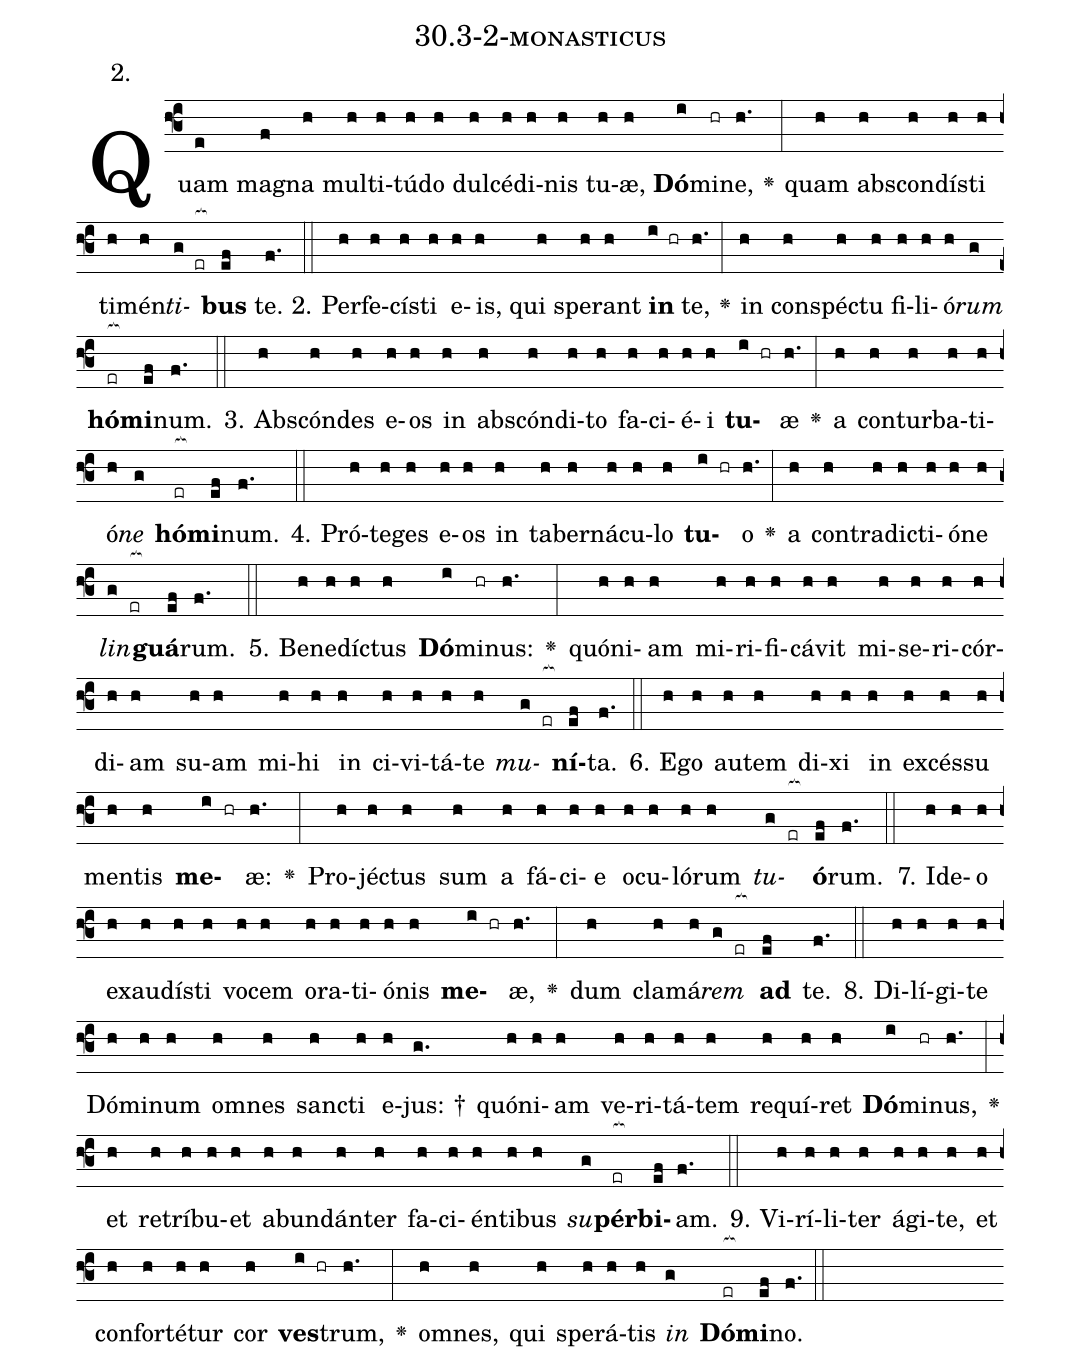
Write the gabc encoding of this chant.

name: 30.3-2-monasticus;
annotation: 2.;
%%
(f3)Quam(e) ma(f)gna(h) mul(h)ti(h)tú(h)do(h) dul(h)cé(h)di(h)nis(h) tu(h)æ,(h) <b>Dó</b>(i)mi(hr)ne,(h.) <v>\greheightstar</v>(:) quam(h) abs(h)con(h)dís(h)ti(h) ti(h)mén(h)<i>ti</i>(g er[ocb:1{])<b>bus</b>(ef[ocb:0}]) te.(f.) (::)
2. Per(h)fe(h)cís(h)ti(h) e(h)is,(h) qui(h) spe(h)rant(h) <b>in</b>(i hr) te,(h.) <v>\greheightstar</v>(:) in(h) con(h)spéc(h)tu(h) fi(h)li(h)ó(h)<i>rum</i>(g) <b>hó</b>(er[ocb:1{])<b>mi</b>(ef[ocb:0}])num.(f.) (::)
3. Abs(h)cón(h)des(h) e(h)os(h) in(h) abs(h)cón(h)di(h)to(h) fa(h)ci(h)é(h)i(h) <b>tu</b>(i hr)æ(h.) <v>\greheightstar</v>(:) a(h) con(h)tur(h)ba(h)ti(h)ó(h)<i>ne</i>(g) <b>hó</b>(er[ocb:1{])<b>mi</b>(ef[ocb:0}])num.(f.) (::)
4. Pró(h)te(h)ges(h) e(h)os(h) in(h) ta(h)ber(h)ná(h)cu(h)lo(h) <b>tu</b>(i hr)o(h.) <v>\greheightstar</v>(:) a(h) con(h)tra(h)dic(h)ti(h)ó(h)ne(h) <i>lin</i>(g er[ocb:1{])<b>guá</b>(ef[ocb:0}])rum.(f.) (::)
5. Be(h)ne(h)díc(h)tus(h) <b>Dó</b>(i)mi(hr)nus:(h.) <v>\greheightstar</v>(:) quón(h)i(h)am(h) mi(h)ri(h)fi(h)cá(h)vit(h) mi(h)se(h)ri(h)cór(h)di(h)am(h) su(h)am(h) mi(h)hi(h) in(h) ci(h)vi(h)tá(h)te(h) <i>mu</i>(g er[ocb:1{])<b>ní</b>(ef[ocb:0}])ta.(f.) (::)
6. E(h)go(h) au(h)tem(h) di(h)xi(h) in(h) ex(h)cés(h)su(h) men(h)tis(h) <b>me</b>(i hr)æ:(h.) <v>\greheightstar</v>(:) Pro(h)jéc(h)tus(h) sum(h) a(h) fá(h)ci(h)e(h) o(h)cu(h)ló(h)rum(h) <i>tu</i>(g er[ocb:1{])<b>ó</b>(ef[ocb:0}])rum.(f.) (::)
7. Id(h)e(h)o(h) ex(h)au(h)dís(h)ti(h) vo(h)cem(h) o(h)ra(h)ti(h)ó(h)nis(h) <b>me</b>(i hr)æ,(h.) <v>\greheightstar</v>(:) dum(h) cla(h)má(h)<i>rem</i>(g er[ocb:1{]) <b>ad</b>(ef[ocb:0}]) te.(f.) (::)
8. Di(h)lí(h)gi(h)te(h) Dó(h)mi(h)num(h) om(h)nes(h) sanc(h)ti(h) e(h)jus: †(g.) quón(h)i(h)am(h) ve(h)ri(h)tá(h)tem(h) re(h)quí(h)ret(h) <b>Dó</b>(i)mi(hr)nus,(h.) <v>\greheightstar</v>(:) et(h) re(h)trí(h)bu(h)et(h) ab(h)un(h)dán(h)ter(h) fa(h)ci(h)én(h)ti(h)bus(h) <i>su</i>(g)<b>pér</b>(er[ocb:1{])<b>bi</b>(ef[ocb:0}])am.(f.) (::)
9. Vi(h)rí(h)li(h)ter(h) á(h)gi(h)te,(h) et(h) con(h)for(h)té(h)tur(h) cor(h) <b>ves</b>(i hr)trum,(h.) <v>\greheightstar</v>(:) om(h)nes,(h) qui(h) spe(h)rá(h)tis(h) <i>in</i>(g) <b>Dó</b>(er[ocb:1{])<b>mi</b>(ef[ocb:0}])no.(f.) (::)
